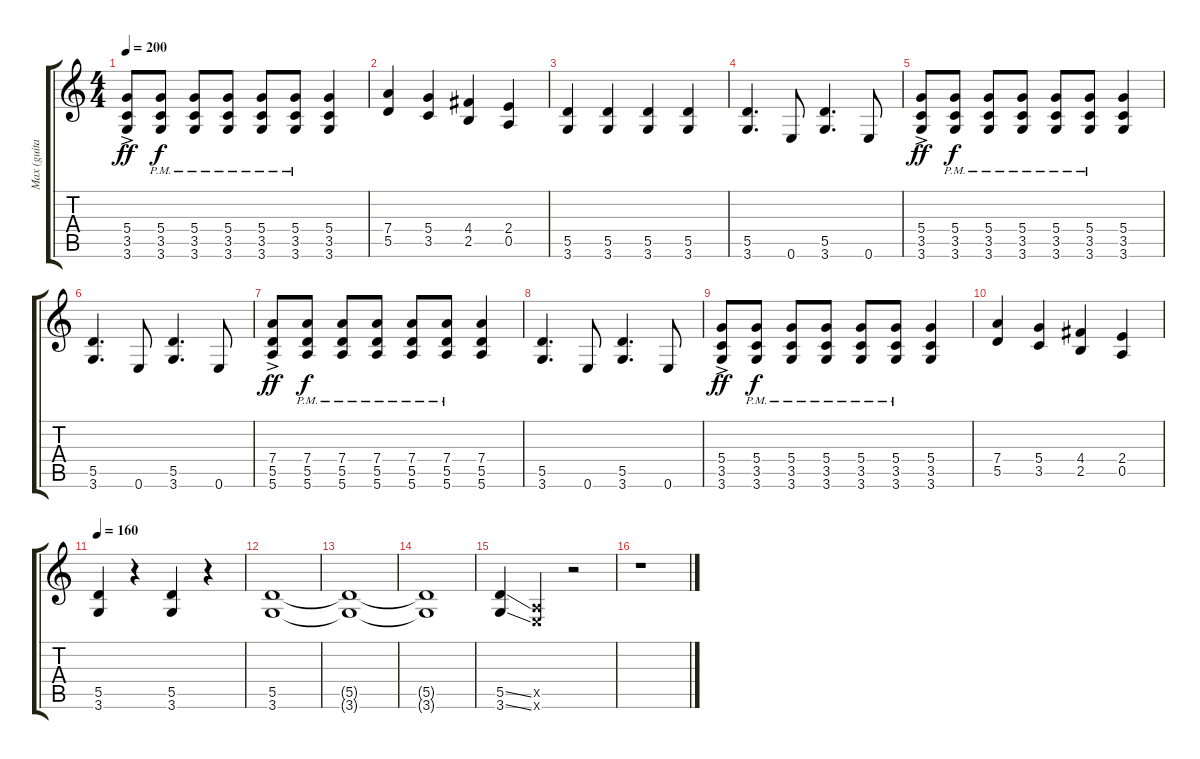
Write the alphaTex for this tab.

\track ("Max (guitarra 2 y voz)" "Max (guita") {instrument distortionguitar}
\staff {score tabs}
\tuning (E4 B3 G3 D3 A2 E2) {hide}
\ts (4 4)
\tempo 200
\clef g2
\ks c
(5.4{ac} 3.5{ac} 3.6{ac}).8{dy ff} (5.4{pm} 3.5{pm} 3.6{pm}).8{dy f} (5.4{pm} 3.5{pm} 3.6{pm}).8 (5.4{pm} 3.5{pm} 3.6{pm}).8 (5.4{pm} 3.5{pm} 3.6{pm}).8 (5.4{pm} 3.5{pm} 3.6{pm}).8 (5.4 3.5 3.6).4 |
(7.4 5.5).4 (5.4 3.5).4 (4.4 2.5).4 (2.4 0.5).4 |
(5.5 3.6).4 (5.5 3.6).4 (5.5 3.6).4 (5.5 3.6).4 |
(5.5 3.6).4{d} 0.6.8 (5.5 3.6).4{d} 0.6.8 |
(5.4{ac} 3.5{ac} 3.6{ac}).8{dy ff} (5.4{pm} 3.5{pm} 3.6{pm}).8{dy f} (5.4{pm} 3.5{pm} 3.6{pm}).8 (5.4{pm} 3.5{pm} 3.6{pm}).8 (5.4{pm} 3.5{pm} 3.6{pm}).8 (5.4{pm} 3.5{pm} 3.6{pm}).8 (5.4 3.5 3.6).4 |
(5.5 3.6).4{d} 0.6.8 (5.5 3.6).4{d} 0.6.8 |
(7.4{ac} 5.5{ac} 5.6{ac}).8{dy ff} (7.4{pm} 5.5{pm} 5.6{pm}).8{dy f} (7.4{pm} 5.5{pm} 5.6{pm}).8 (7.4{pm} 5.5{pm} 5.6{pm}).8 (7.4{pm} 5.5{pm} 5.6{pm}).8 (7.4{pm} 5.5{pm} 5.6{pm}).8 (7.4 5.5 5.6).4 |
(5.5 3.6).4{d} 0.6.8 (5.5 3.6).4{d} 0.6.8 |
(5.4{ac} 3.5{ac} 3.6{ac}).8{dy ff} (5.4{pm} 3.5{pm} 3.6{pm}).8{dy f} (5.4{pm} 3.5{pm} 3.6{pm}).8 (5.4{pm} 3.5{pm} 3.6{pm}).8 (5.4{pm} 3.5{pm} 3.6{pm}).8 (5.4{pm} 3.5{pm} 3.6{pm}).8 (5.4 3.5 3.6).4 |
(7.4 5.5).4 (5.4 3.5).4 (4.4 2.5).4 (2.4 0.5).4 |
\tempo 160
(5.5 3.6).4 r.4 (5.5 3.6).4 r.4 |
(5.5 3.6).1 |
(5.5{t} 3.6{t}).1 |
(5.5{t} 3.6{t}).1 |
(5.5{ss} 3.6{ss}).4 (0.5{x} 0.6{x}).4 r.2 |
r.1
